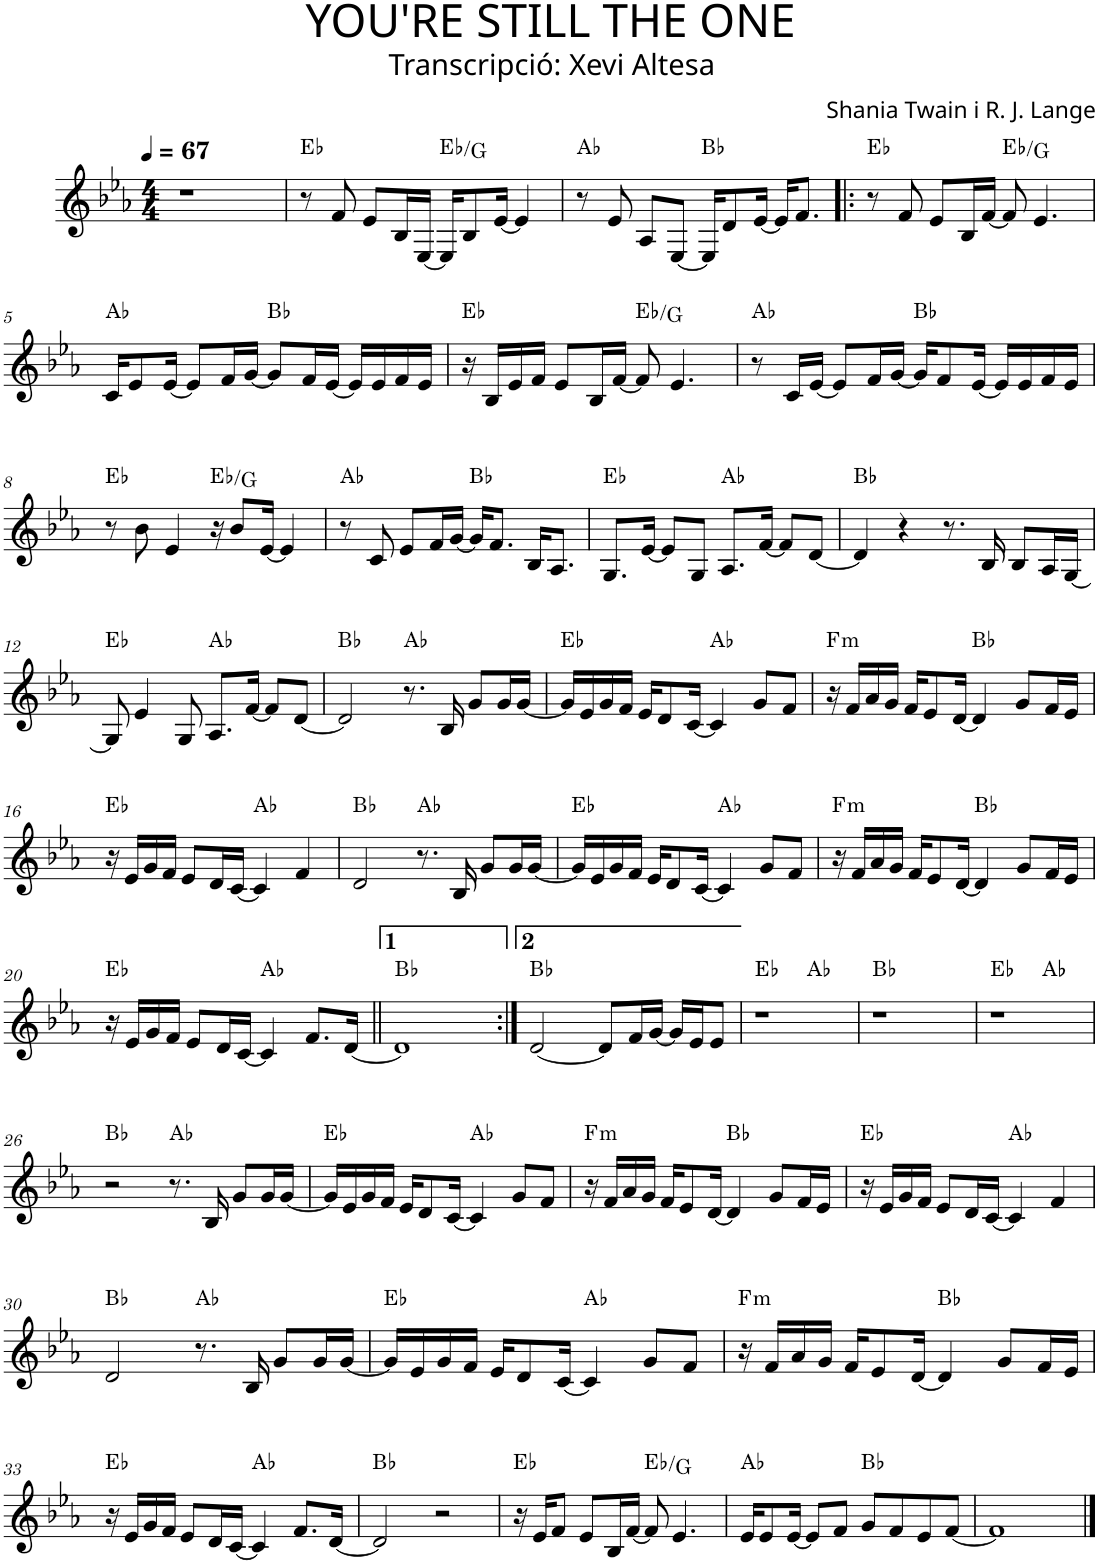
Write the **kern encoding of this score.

**kern	**harte
*part1	*part1
*staff1	*
*I"P1	*
*clefG2	*
*k[b-e-a-]	*
*E-:	*
*M4/4	*
*MM67	*
=1	=1
1r	.
=2	=2
8r	Eb:maj
8f/	.
8e-/L	.
16B-/L	.
[<16E-/JJ	.
16E-/KL]	Eb:maj/3
8B-/	.
[<16e-/Jk	.
4e-/]	.
=3	=3
8r	Ab:maj
8e-/	.
8A-/L	.
[<8E-/J	.
16E-/KL]	Bb:maj
8d/	.
[<16e-/Jk	.
16e-/KL]	.
8.f/J	.
=4!|:	=4!|:
8r	Eb:maj
8f/	.
8e-/L	.
16B-/L	.
[<16f/JJ	.
8f/]	Eb:maj/3
4.e-/	.
!!LO:LB:g=z
=5	=5
16c/KL	Ab:maj
8e-/	.
[<16e-/Jk	.
8e-/L]	.
16f/L	.
[<16g/JJ	.
8g/L]	Bb:maj
16f/L	.
[<16e-/JJ	.
16e-/LL]	.
16e-/	.
16f/	.
16e-/JJ	.
=6	=6
16r	Eb:maj
16B-/LL	.
16e-/	.
16f/JJ	.
8e-/L	.
16B-/L	.
[<16f/JJ	.
8f/]	Eb:maj/3
4.e-/	.
=7	=7
8r	Ab:maj
16c/LL	.
[<16e-/JJ	.
8e-/L]	.
16f/L	.
[<16g/JJ	.
16g/KL]	Bb:maj
8f/	.
[<16e-/Jk	.
16e-/LL]	.
16e-/	.
16f/	.
16e-/JJ	.
!!LO:LB:g=z
=8	=8
8r	Eb:maj
8b-\	.
4e-/	.
16r	Eb:maj/3
8b-/L	.
[<16e-/Jk	.
4e-/]	.
=9	=9
8r	Ab:maj
8c/	.
8e-/L	.
16f/L	.
[<16g/JJ	.
16g/KL]	Bb:maj
8.f/J	.
16B-/KL	.
8.A-/J	.
=10	=10
8.G/L	Eb:maj
[<16e-/Jk	.
8e-/L]	.
8G/J	.
8.A-/L	Ab:maj
[<16f/Jk	.
8f/L]	.
[<8d/J	.
=11	=11
4d/]	Bb:maj
4r	.
8.r	.
16B-/	.
8B-/L	.
16A-/L	.
[<16G/JJ	.
!!LO:LB:g=z
=12	=12
8G/]	Eb:maj
4e-/	.
8G/	.
8.A-/L	Ab:maj
[<16f/Jk	.
8f/L]	.
[<8d/J	.
=13	=13
2d/]	Bb:maj
8.r	Ab:maj
16B-/	.
8g/L	.
16g/L	.
[<16g/JJ	.
=14	=14
16g/LL]	Eb:maj
16e-/	.
16g/	.
16f/JJ	.
16e-/KL	.
8d/	.
[<16c/Jk	.
4c/]	Ab:maj
8g/L	.
8f/J	.
=15	=15
!	!LO:H:kt=m
16r	F:min
16f/LL	.
16a-/	.
16g/JJ	.
16f/KL	.
8e-/	.
[<16d/Jk	.
4d/]	Bb:maj
8g/L	.
16f/L	.
16e-/JJ	.
!!LO:LB:g=z
=16	=16
16r	Eb:maj
16e-/LL	.
16g/	.
16f/JJ	.
8e-/L	.
16d/L	.
[<16c/JJ	.
4c/]	Ab:maj
4f/	.
=17	=17
2d/	Bb:maj
8.r	Ab:maj
16B-/	.
8g/L	.
16g/L	.
[<16g/JJ	.
=18	=18
16g/LL]	Eb:maj
16e-/	.
16g/	.
16f/JJ	.
16e-/KL	.
8d/	.
[<16c/Jk	.
4c/]	Ab:maj
8g/L	.
8f/J	.
=19	=19
!	!LO:H:kt=m
16r	F:min
16f/LL	.
16a-/	.
16g/JJ	.
16f/KL	.
8e-/	.
[<16d/Jk	.
4d/]	Bb:maj
8g/L	.
16f/L	.
16e-/JJ	.
!!LO:LB:g=z
=20	=20
16r	Eb:maj
16e-/LL	.
16g/	.
16f/JJ	.
8e-/L	.
16d/L	.
[<16c/JJ	.
4c/]	Ab:maj
8.f/L	.
[<16d/Jk	.
=21||	=21||
1d]	Bb:maj
=22:|!	=22:|!
[<2d/	Bb:maj
8d/L]	.
16f/L	.
[<16g/JJ	.
16g/LL]	.
16e-/J	.
8e-/J	.
=23	=23
*^	*
1r	2ryy	Eb:maj
.	2ryy	Ab:maj
*v	*v	*
=24	=24
1r	Bb:maj
=25	=25
*^	*
1r	2ryy	Eb:maj
.	2ryy	Ab:maj
*v	*v	*
!!LO:LB:g=z
=26	=26
2r	Bb:maj
8.r	Ab:maj
16B-/	.
8g/L	.
16g/L	.
[<16g/JJ	.
=27	=27
16g/LL]	Eb:maj
16e-/	.
16g/	.
16f/JJ	.
16e-/KL	.
8d/	.
[<16c/Jk	.
4c/]	Ab:maj
8g/L	.
8f/J	.
=28	=28
!	!LO:H:kt=m
16r	F:min
16f/LL	.
16a-/	.
16g/JJ	.
16f/KL	.
8e-/	.
[<16d/Jk	.
4d/]	Bb:maj
8g/L	.
16f/L	.
16e-/JJ	.
=29	=29
16r	Eb:maj
16e-/LL	.
16g/	.
16f/JJ	.
8e-/L	.
16d/L	.
[<16c/JJ	.
4c/]	Ab:maj
4f/	.
!!LO:LB:g=z
=30	=30
2d/	Bb:maj
8.r	Ab:maj
16B-/	.
8g/L	.
16g/L	.
[<16g/JJ	.
=31	=31
16g/LL]	Eb:maj
16e-/	.
16g/	.
16f/JJ	.
16e-/KL	.
8d/	.
[<16c/Jk	.
4c/]	Ab:maj
8g/L	.
8f/J	.
=32	=32
!	!LO:H:kt=m
16r	F:min
16f/LL	.
16a-/	.
16g/JJ	.
16f/KL	.
8e-/	.
[<16d/Jk	.
4d/]	Bb:maj
8g/L	.
16f/L	.
16e-/JJ	.
!!LO:LB:g=z
=33	=33
16r	Eb:maj
16e-/LL	.
16g/	.
16f/JJ	.
8e-/L	.
16d/L	.
[<16c/JJ	.
4c/]	Ab:maj
8.f/L	.
[<16d/Jk	.
=34	=34
2d/]	Bb:maj
2r	.
=35	=35
16r	Eb:maj
16e-/KL	.
8f/J	.
8e-/L	.
16B-/L	.
[<16f/JJ	.
8f/]	Eb:maj/3
4.e-/	.
=36	=36
16e-/KL	Ab:maj
8e-/	.
[<16e-/Jk	.
8e-/L]	.
8f/J	.
8g/L	Bb:maj
8f/	.
8e-/	.
[<8f/J	.
=37	=37
1f]	.
==	==
*-	*-
